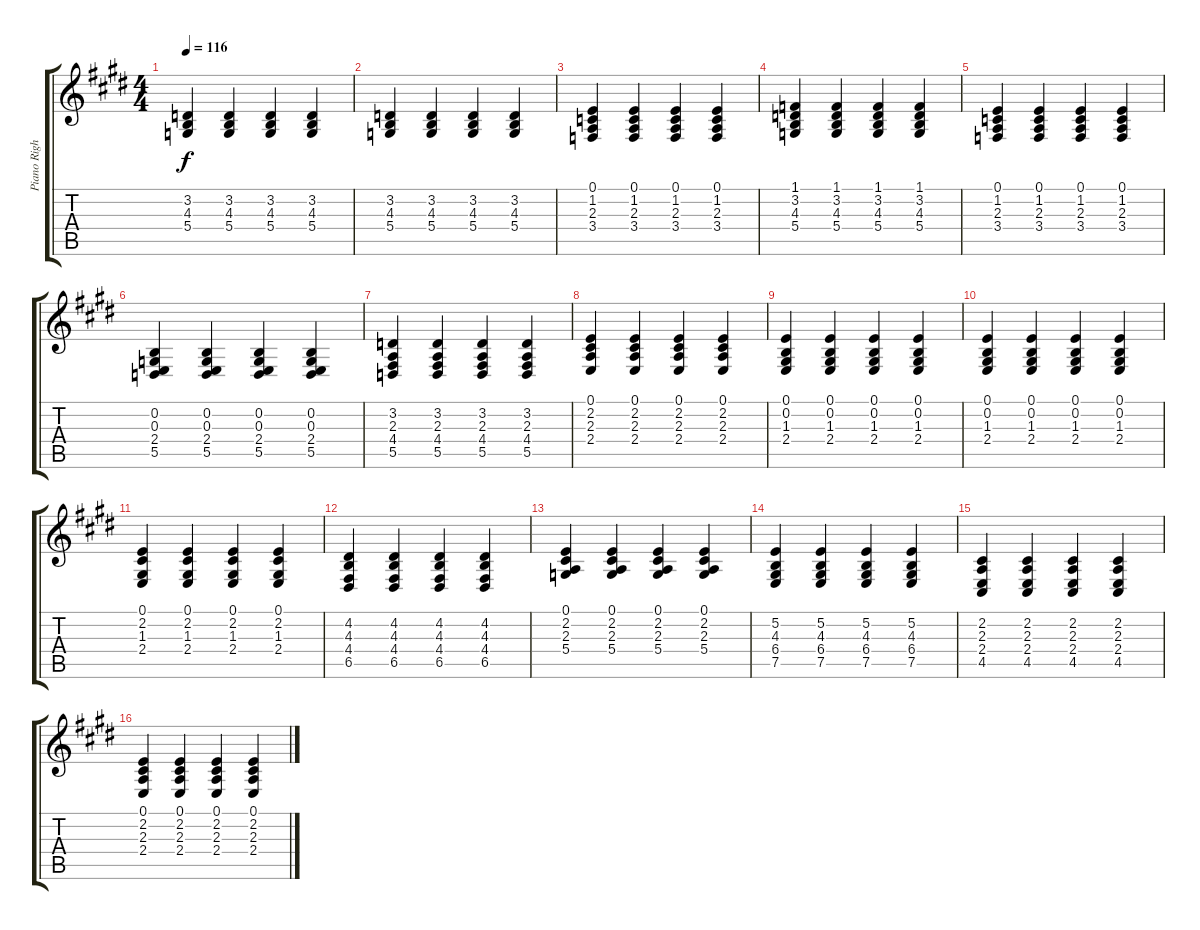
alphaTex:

\track ("Piano Right Hand" "Piano Righ") {instrument acousticgrandpiano}
\staff {score tabs}
\tuning (E4 B3 G3 D3 A2 E2) {hide}
\ts (4 4)
\tempo 116
\clef g2
\ks e
(3.2 4.3 5.4).4{dy f} (3.2 4.3 5.4).4 (3.2 4.3 5.4).4 (3.2 4.3 5.4).4 |
(3.2 4.3 5.4).4 (3.2 4.3 5.4).4 (3.2 4.3 5.4).4 (3.2 4.3 5.4).4 |
(0.1 1.2 2.3 3.4).4 (0.1 1.2 2.3 3.4).4 (0.1 1.2 2.3 3.4).4 (0.1 1.2 2.3 3.4).4 |
(1.1 3.2 4.3 5.4).4 (1.1 3.2 4.3 5.4).4 (1.1 3.2 4.3 5.4).4 (1.1 3.2 4.3 5.4).4 |
(0.1 1.2 2.3 3.4).4 (0.1 1.2 2.3 3.4).4 (0.1 1.2 2.3 3.4).4 (0.1 1.2 2.3 3.4).4 |
(0.2 0.3 2.4 5.5).4 (0.2 0.3 2.4 5.5).4 (0.2 0.3 2.4 5.5).4 (0.2 0.3 2.4 5.5).4 |
(3.2 2.3 4.4 5.5).4 (3.2 2.3 4.4 5.5).4 (3.2 2.3 4.4 5.5).4 (3.2 2.3 4.4 5.5).4 |
(0.1 2.2 2.3 2.4).4 (0.1 2.2 2.3 2.4).4 (0.1 2.2 2.3 2.4).4 (0.1 2.2 2.3 2.4).4 |
(0.1 0.2 1.3 2.4).4 (0.1 0.2 1.3 2.4).4 (0.1 0.2 1.3 2.4).4 (0.1 0.2 1.3 2.4).4 |
(0.1 0.2 1.3 2.4).4 (0.1 0.2 1.3 2.4).4 (0.1 0.2 1.3 2.4).4 (0.1 0.2 1.3 2.4).4 |
(0.1 2.2 1.3 2.4).4 (0.1 2.2 1.3 2.4).4 (0.1 2.2 1.3 2.4).4 (0.1 2.2 1.3 2.4).4 |
(4.2 4.3 4.4 6.5).4 (4.2 4.3 4.4 6.5).4 (4.2 4.3 4.4 6.5).4 (4.2 4.3 4.4 6.5).4 |
(0.1 2.2 2.3 5.4).4 (0.1 2.2 2.3 5.4).4 (0.1 2.2 2.3 5.4).4 (0.1 2.2 2.3 5.4).4 |
(5.2 4.3 6.4 7.5).4 (5.2 4.3 6.4 7.5).4 (5.2 4.3 6.4 7.5).4 (5.2 4.3 6.4 7.5).4 |
(2.2 2.3 2.4 4.5).4 (2.2 2.3 2.4 4.5).4 (2.2 2.3 2.4 4.5).4 (2.2 2.3 2.4 4.5).4 |
(0.1 2.2 2.3 2.4).4 (0.1 2.2 2.3 2.4).4 (0.1 2.2 2.3 2.4).4 (0.1 2.2 2.3 2.4).4
